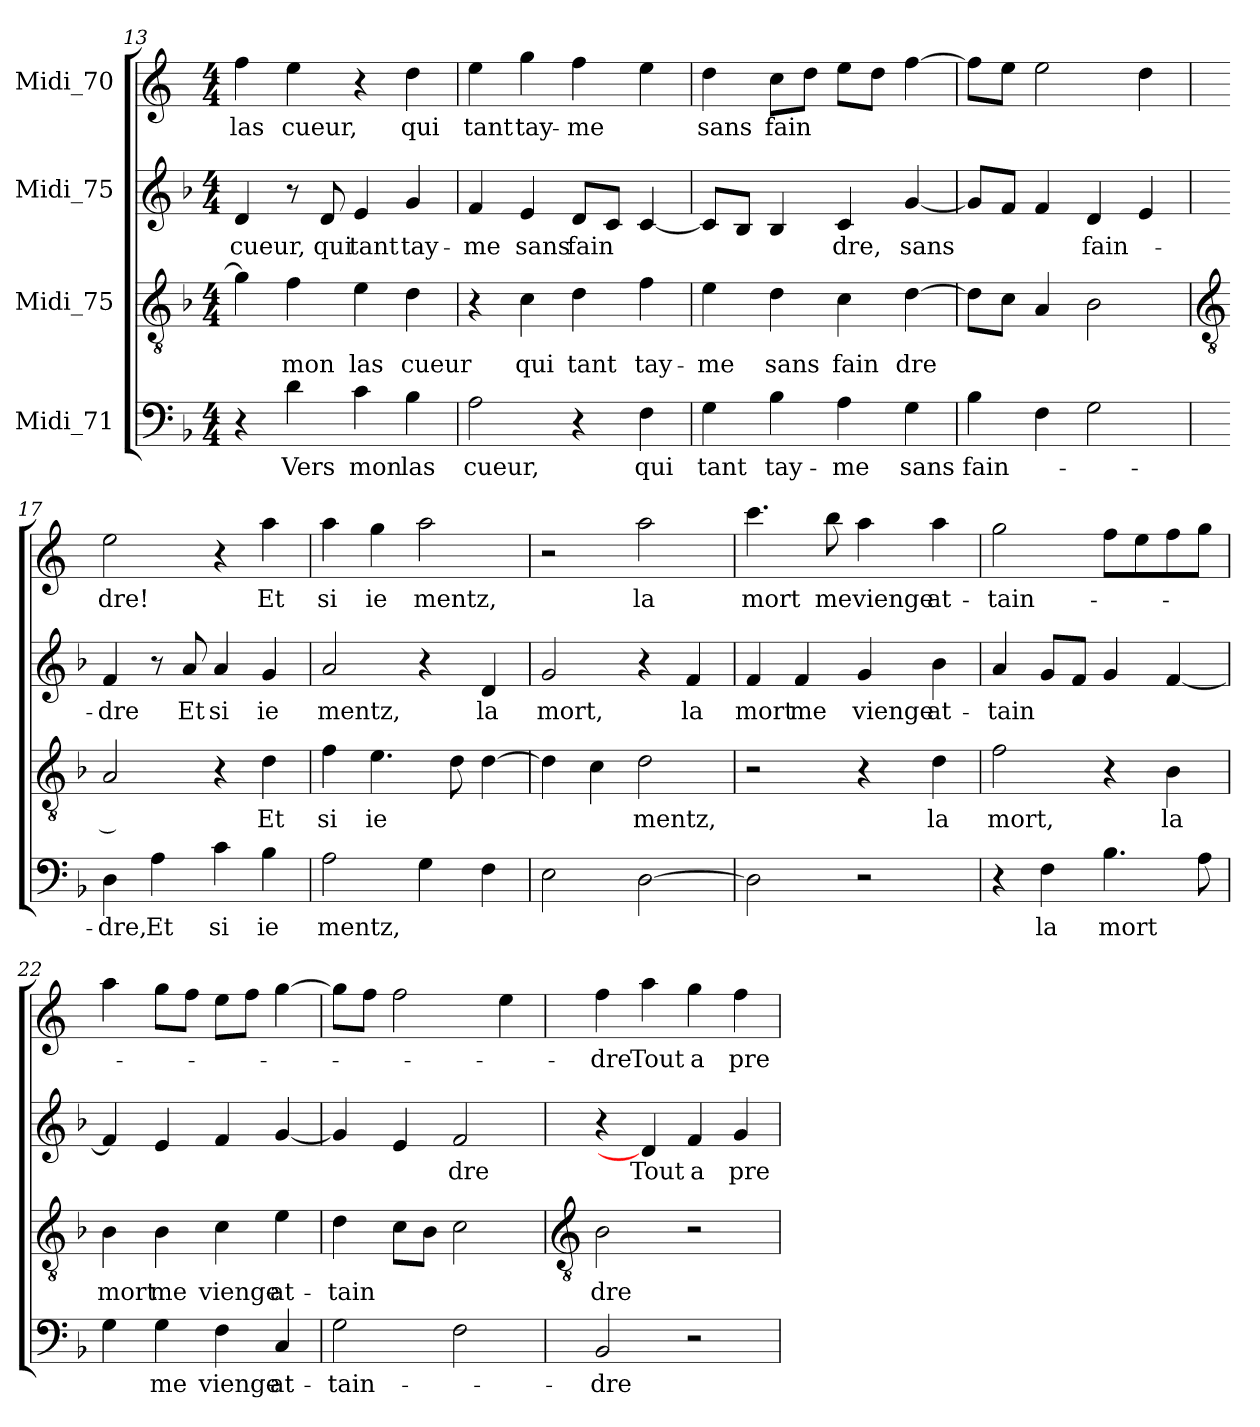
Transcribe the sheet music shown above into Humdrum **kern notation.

**kern	**text	**kern	**text	**kern	**text	**kern	**text
*part4	*part4	*part3	*part3	*part2	*part2	*part1	*part1
*staff4	*staff4	*staff3	*staff3	*staff2	*staff2	*staff1	*staff1
*I"Midi_71	*	*I"Midi_75	*	*I"Midi_75	*	*I"Midi_70	*
*clefF4	*	*clefGv2	*	*clefG2	*	*clefG2	*
*	*	*	*	*	*	*ITrd4c7	*
*k[b-]	*	*k[b-]	*	*k[b-]	*	*k[b-]	*
*F:	*	*F:	*	*F:	*	*F:	*
*M4/4	*	*M4/4	*	*M4/4	*	*M4/4	*
=13	=13	=13	=13	=13	=13	=13	=13
!	!	!	!	!	!LO:LY:b	!	!LO:LY:b
4r	.	4g]	.	4d	cueur,	4b-	las
!	!LO:LY:b	!	!LO:LY:b	!	!	!	!LO:LY:b
4d	Vers	4f	mon	8r	.	4a	cueur,
!	!	!	!	!	!LO:LY:b	!	!
.	.	.	.	8d	qui	.	.
!	!LO:LY:b	!	!LO:LY:b	!	!LO:LY:b	!	!
4c	mon	4e	las	4e	tant	4r	.
!	!LO:LY:b	!	!LO:LY:b	!	!LO:LY:b	!	!LO:LY:b
4B-	las	4d	cueur	4g	tay-	4g	qui
=14	=14	=14	=14	=14	=14	=14	=14
!	!LO:LY:b	!	!	!	!LO:LY:b	!	!LO:LY:b
2A	cueur,	4r	.	4f	-me	4a	tant
!	!	!	!LO:LY:b	!	!LO:LY:b	!	!LO:LY:b
.	.	4c	qui	4e	sans	4cc	tay-
!	!	!	!LO:LY:b	!	!LO:LY:b	!	!LO:LY:b
4r	.	4d	tant	8dL	fain	4b-	-me
.	.	.	.	8cJ	.	.	.
!	!LO:LY:b	!	!LO:LY:b	!	!	!	!
4F	qui	4f	tay-	[4c	.	4a	.
=15	=15	=15	=15	=15	=15	=15	=15
!	!LO:LY:b	!	!LO:LY:b	!	!	!	!LO:LY:b
4G	tant	4e	-me	8cL]	.	4g	sans
.	.	.	.	8B-J	.	.	.
!	!LO:LY:b	!	!LO:LY:b	!	!	!	!LO:LY:b
4B-	tay-	4d	sans	4B-	.	8fL	fain
.	.	.	.	.	.	8gJ	.
!	!LO:LY:b	!	!LO:LY:b	!	!LO:LY:b	!	!
4A	-me	4c	fain	4c	dre,	8aL	.
.	.	.	.	.	.	8gJ	.
!	!LO:LY:b	!	!LO:LY:b	!	!LO:LY:b	!	!
4G	sans	[4d	-dre	[4g	sans	[4b-	.
=16	=16	=16	=16	=16	=16	=16	=16
!	!LO:LY:b	!	!	!	!	!	!
4B-	fain-	8dL]	.	8gL]	.	8b-L]	.
.	.	8cJ	.	8fJ	.	8aJ	.
4F	.	4A	.	4f	.	2a	.
!	!	!	!	!	!LO:LY:b	!	!
2G	.	2B-	.	4d	fain-	.	.
.	.	.	.	4e	.	4g	.
!!LO:LB:g=z
=17	=17	=17	=17	=17	=17	=17	=17
*	*	*clefGv2	*	*	*	*	*
!	!LO:LY:b	!	!LO:LY:b	!	!LO:LY:b	!	!LO:LY:b
4D	-dre,	2A	__	4f	-dre	2a	dre!
!	!LO:LY:b	!	!	!	!	!	!
4A	Et	.	.	8r	.	.	.
!	!	!	!	!	!LO:LY:b	!	!
.	.	.	.	8a	Et	.	.
!	!LO:LY:b	!	!	!	!LO:LY:b	!	!
4c	si	4r	.	4a	si	4r	.
!	!LO:LY:b	!	!LO:LY:b	!	!LO:LY:b	!	!LO:LY:b
4B-	ie	4d	Et	4g	ie	4dd	Et
=18	=18	=18	=18	=18	=18	=18	=18
!	!LO:LY:b	!	!LO:LY:b	!	!LO:LY:b	!	!LO:LY:b
2A	mentz,	4f	si	2a	mentz,	4dd	si
!	!	!	!LO:LY:b	!	!	!	!LO:LY:b
.	.	4.e	ie	.	.	4cc	ie
!	!	!	!	!	!	!	!LO:LY:b
4G	.	.	.	4r	.	2dd	mentz,
.	.	8d	.	.	.	.	.
!	!	!	!	!	!LO:LY:b	!	!
4F	.	[4d	.	4d	la	.	.
=19	=19	=19	=19	=19	=19	=19	=19
!	!	!	!	!	!LO:LY:b	!	!
2E	.	4d]	.	2g	mort,	2r	.
.	.	4c	.	.	.	.	.
!	!	!	!LO:LY:b	!	!	!	!LO:LY:b
[2D	.	2d	mentz,	4r	.	2dd	la
!	!	!	!	!	!LO:LY:b	!	!
.	.	.	.	4f	la	.	.
=20	=20	=20	=20	=20	=20	=20	=20
!	!	!	!	!	!LO:LY:b	!	!LO:LY:b
2D]	.	2r	.	4f	mort	4.ff	mort
!	!	!	!	!	!LO:LY:b	!	!
.	.	.	.	4f	me	.	.
!	!	!	!	!	!	!	!LO:LY:b
.	.	.	.	.	.	8ee	me
!	!	!	!	!	!LO:LY:b	!	!LO:LY:b
2r	.	4r	.	4g	vienge	4dd	vienge
!	!	!	!LO:LY:b	!	!LO:LY:b	!	!LO:LY:b
.	.	4d	la	4b-	at-	4dd	at-
=21	=21	=21	=21	=21	=21	=21	=21
!	!	!	!LO:LY:b	!	!LO:LY:b	!	!LO:LY:b
4r	.	2f	mort,	4a	-tain	2cc	-tain-
!	!LO:LY:b	!	!	!	!	!	!
4F	la	.	.	8gL	.	.	.
.	.	.	.	8fJ	.	.	.
!	!LO:LY:b	!	!	!	!	!	!
4.B-	mort	4r	.	4g	.	8b-L	.
.	.	.	.	.	.	8a	.
!	!	!	!LO:LY:b	!	!	!	!
.	.	4B-	la	[4f	.	8b-	.
8A	.	.	.	.	.	8ccJ	.
=22	=22	=22	=22	=22	=22	=22	=22
!	!	!	!LO:LY:b	!	!	!	!
4G	.	4B-	mort	4f]	.	4dd	.
!	!LO:LY:b	!	!LO:LY:b	!	!	!	!
4G	me	4B-	me	4e	.	8ccL	.
.	.	.	.	.	.	8b-J	.
!	!LO:LY:b	!	!LO:LY:b	!	!	!	!
4F	vienge	4c	vienge	4f	.	8aL	.
.	.	.	.	.	.	8b-J	.
!	!LO:LY:b	!	!LO:LY:b	!	!	!	!
4C	at-	4e	at-	[4g	.	[4cc	.
=23	=23	=23	=23	=23	=23	=23	=23
!	!LO:LY:b	!	!LO:LY:b	!	!	!	!
2G	-tain-	4d	-tain	4g]	.	8ccL]	.
.	.	.	.	.	.	8b-J	.
.	.	8cL	.	4e	.	2b-	.
.	.	8B-J	.	.	.	.	.
!	!	!	!	!	!LO:LY:b	!	!
2F	.	2c	.	2f	dre	.	.
.	.	.	.	.	.	4a	.
!!LO:LB:g=z
=24	=24	=24	=24	=24	=24	=24	=24
*	*	*clefGv2	*	*	*	*	*
!	!LO:LY:b	!	!LO:LY:b	!	!	!	!LO:LY:b
2BB-	-dre	2B-	dre	4r	.	4b-	-dre
!	!	!	!	!	!LO:LY:b	!	!LO:LY:b
.	.	.	.	4d]	Tout	4dd	Tout
!	!	!	!	!	!LO:LY:b	!	!LO:LY:b
2r	.	2r	.	4f	a	4cc	a
!	!	!	!	!	!LO:LY:b	!	!LO:LY:b
.	.	.	.	4g	pre-	4b-	pre-
=	=	=	=	=	=	=	=
*-	*-	*-	*-	*-	*-	*-	*-
